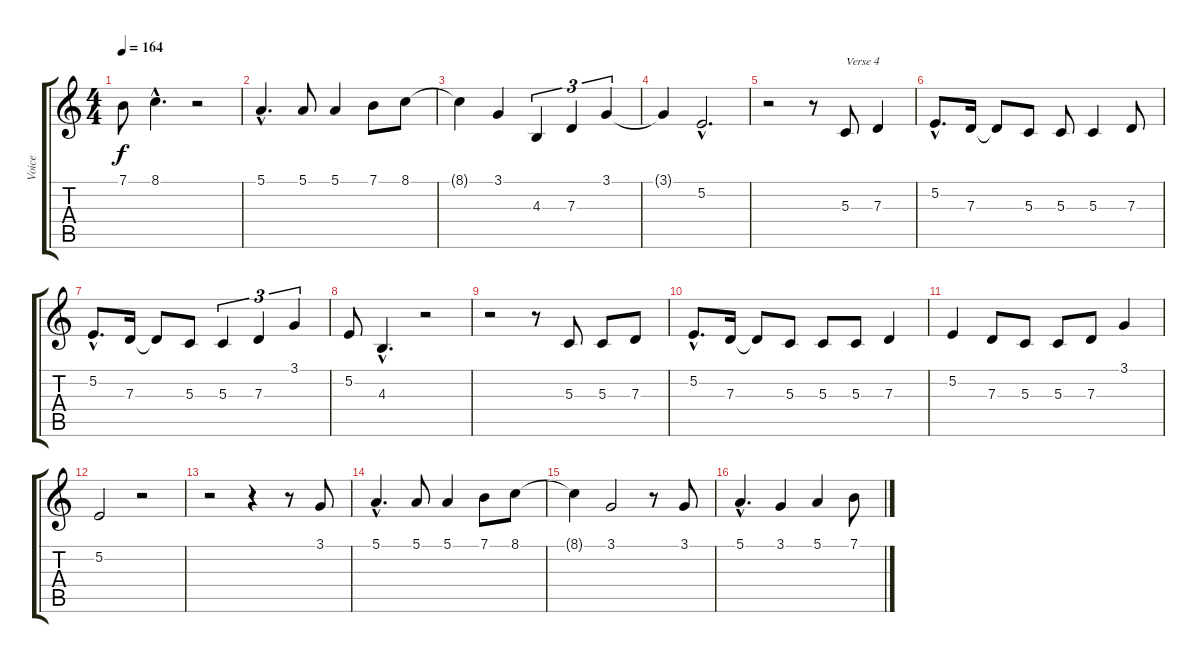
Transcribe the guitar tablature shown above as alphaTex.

\track ("Voice" "Voice") {instrument voiceoohs}
\staff {score tabs}
\tuning (E4 B3 G3 D3 A2 E2) {hide}
\ts (4 4)
\tempo 164
\clef g2
\ks c
7.1{t}.8{dy f} 8.1{hac}.4{d} r.2 |
5.1{hac}.4{d} 5.1.8 5.1.4 7.1.8 8.1.8 |
8.1{t}.4 3.1.4 4.3.4{tu (3 2)} 7.3.4{tu (3 2)} 3.1.4{tu (3 2)} |
3.1{t}.4 5.2{hac}.2{d} |
r.2 r.8 5.3.8{txt "Verse 4"} 7.3.4 |
5.2{hac}.8{d} 7.3.16 7.3{t}.8 5.3.8 5.3.8 5.3.4 7.3.8 |
5.2{hac}.8{d} 7.3.16 7.3{t}.8 5.3.8 5.3.4{tu (3 2)} 7.3.4{tu (3 2)} 3.1.4{tu (3 2)} |
5.2.8 4.3{hac}.4{d} r.2 |
r.2 r.8 5.3.8 5.3.8 7.3.8 |
5.2{hac}.8{d} 7.3.16 7.3{t}.8 5.3.8 5.3.8 5.3.8 7.3.4 |
5.2.4 7.3.8 5.3.8 5.3.8 7.3.8 3.1.4 |
5.2.2 r.2 |
r.2 r.4 r.8 3.1.8 |
5.1{hac}.4{d} 5.1.8 5.1.4 7.1.8 8.1.8 |
8.1{t}.4 3.1.2 r.8 3.1.8 |
5.1{hac}.4{d} 3.1.4 5.1.4 7.1.8
